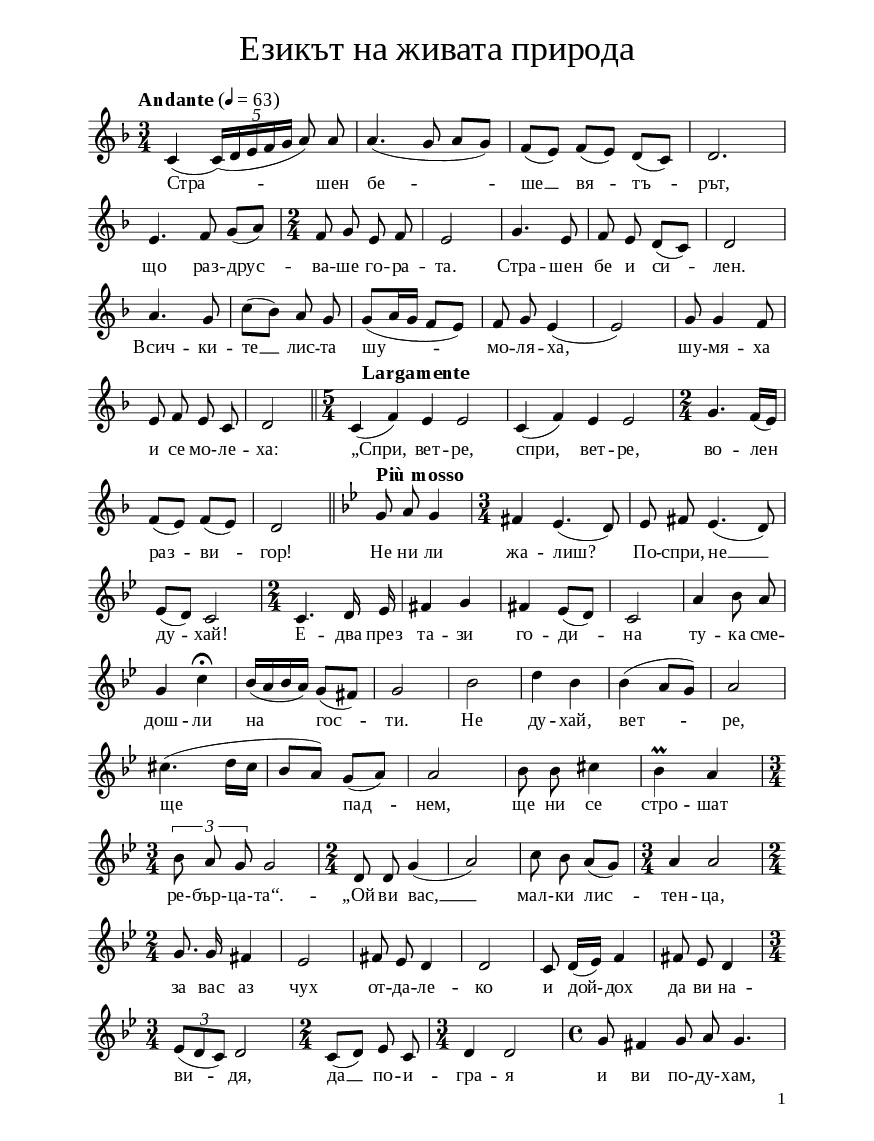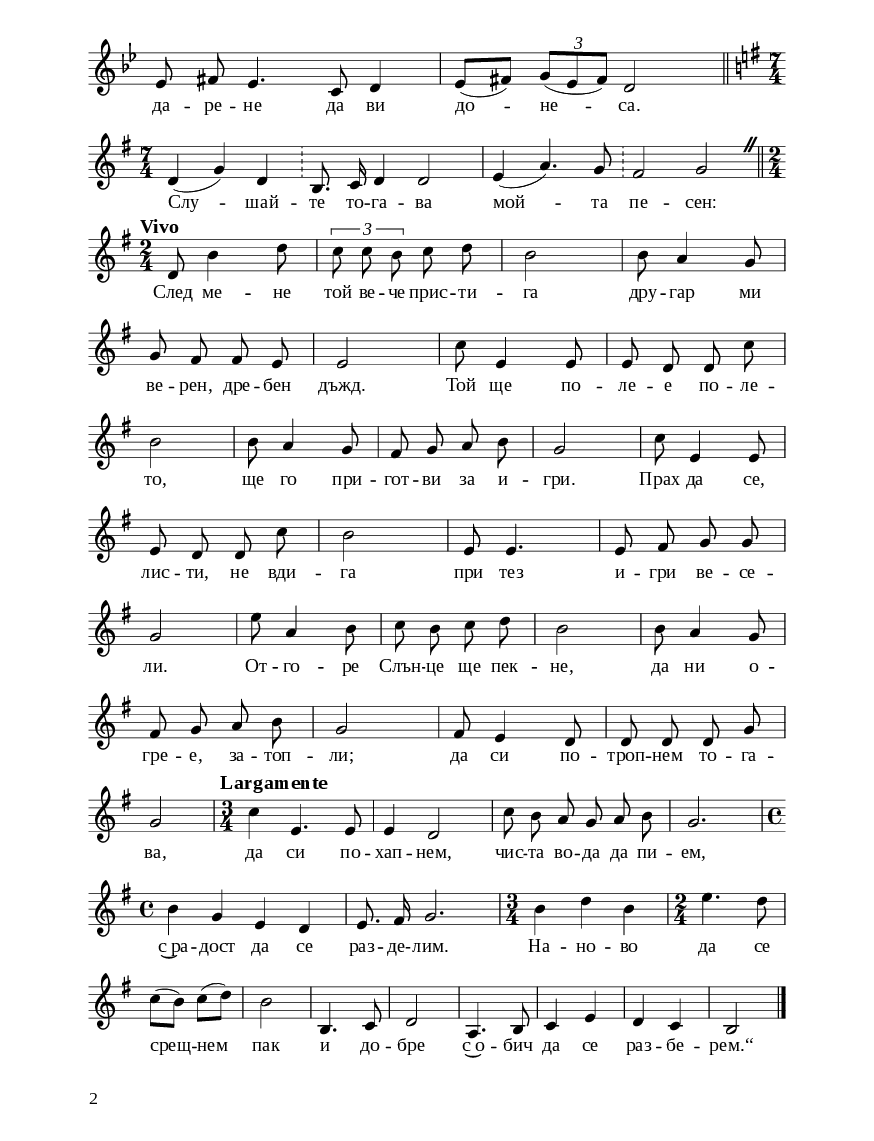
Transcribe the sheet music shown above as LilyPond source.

\version "2.24.3"

\include "include/globals.ily"

\bookpart {
  \label #'ref130
  \tocItem \markup "Езикът на живата природа"

  \paper {
    print-all-headers = ##t
    print-page-number = ##t
    print-first-page-number = ##t

    % put page numbers on the bottom
    oddHeaderMarkup = \markup ""
    evenHeaderMarkup = \markup ""
    oddFooterMarkup = \markup
    \fill-line {
      ""
      \if \should-print-page-number \fromproperty #'page:page-number-string
    }
    evenFooterMarkup = \markup
    \fill-line {
      \if \should-print-page-number \fromproperty #'page:page-number-string
      ""
    }

    left-margin = 1.5\cm
    right-margin = 1.5\cm
    top-margin = 1.6\cm
    bottom-margin = 1.2\cm
    ragged-bottom = ##t % do not spread the staves to fill the whole vertical space

    % change distance between staves
    system-system-spacing =
    #'((basic-distance . 12)
       (minimum-distance . 6)
       (padding . 1)
       (stretchability . 12))
  }
  \score {
    \include "include/score-layout.ily"


    \new Voice \absolute {
      \clef treble
      \key f \major
      \time 3/4
      \tempoFunc "Andante" 4 "63"
      \autoBeamOff
      c'4 ( \once \omit TupletBracket
      \times 4/5  {
        c'16 ) ( [  d'16  e'16  f'16
        g'16 ]
      }
      a'8 ) a'8  |

      a'4. ( g'8   a'8 [  g'8
      ] ) |
      f'8 ( [ e'8 ])
      f'8 ( [  e'8  ] )  d'8 ( [  c'8]) |
      d'2. \break |
      e'4. f'8  g'8 ( [
      a'8  ])
      \time 2/4 f'8 g'8 e'8  f'8 |
      e'2 | % 6
      g'4.  e'8 |
      f'8  e'8
      d'8 ( [  c'8 ]) | d'2 \break |
      a'4.  g'8 | c''8 ( [  bes'8 ]) a'8  g'8 |
      g'8 ( [ a'16   g'16]
      f'8  [ e'8 ] ) |

      f'8 g'8 e'4 ( |e'2) |
      g'8  g'4  f'8 |  \break
      e'8  f'8 e'8  c'8 | d'2 |   % 13
      \time 5/4  | \bar "||" % 13
      \tempo "        Largamente" c'4 ( f'4 )
      e'4  e'2 | % 14
      c'4 (  f'4 )  e'4  e'2 | % 15
      \time 2/4  | % 15
      g'4.  f'16 ( [  e'16 ]) \break | % 16
      f'8 ( [  e'8 ] ) f'8 ( [  e'8 ] )| % 17
      d'2 \bar "||"
      \tempo "Più mosso"
      \key g \minor | % 18
      g'8  a'8  g'4 | % 19
      \time 3/4 fis'4  es'4. ( d'8 ) |
      es'8  fis'8  es'4. ( d'8 )| \break % 21
      es'8 ( [  d'8 ])   c'2   |   % 22
      \time 2/4 c'4.  d'16  es'16 | % 23
      fis'4  g'4|  fis'4
      es'8 ( [  d'8 ])  | c'2 | % 25
      a'4 bes'8 a'8  \break  | % 26
      g'4  c''4 ^\fermata  | % 27
      \slurDown \stemUp bes'16 (
      [a'16 bes'16  a'16])
      \slurNeutral \stemNeutral
      g'8 ( [  fis'8 ] )| % 28
      g'2  | % 29
      bes'2 |  d''4  bes'4 |
      bes'4 ( a'8 [  g'8  ] ) a'2  \break | % 31
      cis''4. (  d''16 [  cis''16 ] |
      bes'8 [  a'8 ] ) % 32
      g'8 ( [  a'8 ] ) a'2 |
      bes'8  bes'8  cis''4 | % 34
      bes'4 \prall  a'4 |  \break % 35
      \time 3/4  | % 35
      \times 2/3  {
        bes'8  a'8  g'8
      }
      g'2 | \time 2/4 d'8  d'8
      g'4 ( | a'2 ) |   % 37
      c''8  bes'8  a'8 ( [  g'8 ]) |
      \time 3/4  | % 38
      a'4  a'2  | \break
      \time 2/4  | % 39
      g'8.  g'16  fis'4 |
      es'2 | % 41
      fis'8  es'8  d'4 | % 42
      d'2 | % 43
      c'8  d'16 ( [  es'16 ] ) f'4 | % 44
      fis'8 es'8  d'4 | % 46
      \time 3/4  | \break  % 46
      \once \omit TupletBracket
      \times 2/3  {
        es'8 ( [  d'8  c'8 ])
      }
      d'2 | % 47
      \time 2/4  | % 47
      c'8 ( [  d'8 ])  es'8  c'8  | % 48
      \time 3/4  | % 48
      d'4  d'2 | % 49
      \time 4/4  | % 49
      g'8  fis'4  g'8
      a'8 g'4. \break | % 51
      es'8  fis'8  es'4.  c'8
      d'4 |  es'8 ([ fis'8 ])
      \times 2/3  {
        g'8 ( [  es'8  fis'8 ] )
      } d'2 | \bar "||" \break
      \key g \major \time 7/4 | % 54
      d'4 (  g'4 )  d'4  \bar "!" b8. c'16 d'4  d'2 | % 56
      e'4 ( a'4.)   g'8  \bar "!" fis'2  g'2 \caesura \bar "||" \break
      \time 2/4  | % 58
      \tempo "Vivo" d'8 b'4  d''8 | % 59
      \tupletUp \times 2/3  {
        c''8   c''8  b'8
      } \tupletNeutral
      c''8 d''8  |
      b'2 | % 61
      b'8  a'4  g'8 | \break % 62
      g'8  fis'8  fis'8  e'8 | % 63
      e'2 | % 64
      c''8  e'4  e'8 | % 65
      e'8  d'8  d'8  c''8 | \break % 66
      b'2 | % 67
      b'8  a'4  g'8  | % 68
      fis'8  g'8  a'8  b'8 |  % 69
      g'2 |
      c''8  e'4  e'8 | \break % 71
      e'8  d'8  d'8  c''8 | % 72
      b'2  | % 73
      e'8  e'4. |   % 74
      e'8  fis'8  g'8  g'8 \break | % 75
      g'2  | % 76
      e''8  a'4  b'8 | % 77
      c''8   b'8  c''8  d''8 | % 78
      b'2 |  % 79
      b'8  a'4  g'8 |\break
      fis'8  g'8  a'8  b'8 | % 81
      g'2 | % 82
      fis'8  e'4  d'8 |
      d'8  d'8  d'8  g'8 | \break % 84
      g'2 | % 85
      \tempo "Largamente"
      \time 3/4  | % 85
      c''4  e'4.  e'8 | % 86
      e'4 d'2 | % 87
      c''8 b'8 a'8  g'8
      a'8  b'8  | % 88
      g'2. |  \break % 89
      \time 4/4  | % 89
      b'4 g'4  e'4
      d'4 |
      e'8.  fis'16  g'2.   | % 91
      \time 3/4 b'4 d''4  b'4 | \time 2/4  e''4. d''8 |  \break | % 92
      c''8 ( [  b'8 ])  c''8 ( [
      d''8 ]) | b'2 | % 93
      b4.  c'8  d'2 | % 94
      a4. b8  c'4
      e'4 | % 95
      d'4  c'4  b2 \bar "|."
    }

    \addlyrics {
      Стра --  шен
      бе --   ше __  вя -- тъ
      -- рът, що раз -- друс -- ва --
      ше го -- ра -- та. Стра -- шен
      бе и си -- лен. Всич -- ки -- те __
      лис -- та шу --
      мо -- ля -- ха, шу -- мя -- ха и се
      "мо-" -- ле -- ха: „Спри,  вет --
      ре, спри,  вет -- ре, во -- лен
      раз -- ви -- гор! Не ни
      ли жа -- лиш?  По -- спри, не __
      ду -- хай! Е -- два през та
      -- зи го -- ди -- на ту --
      ка сме -- дош -- ли на
      гос -- ти. Не ду -- хай, вет --
      ре, ще пад --
      нем, ще ни се стро -- шат "ре-" --
      "бър-" -- "ца-" -- та“. -- „Ой ви вас, __
      "мал-" -- ки лис -- тен -- ца,
      за вас аз чух от -- да -- ле -- ко
      и "дой-" -- дох да ви на -- ви
      --  дя, да __  по -- и -- гра --
      я и ви "по-" -- "ду-" -- хам, да -- ре --
      не да ви до -- не --  са.
      Слу -- шай -- те то -- га -- ва
      мой -- та пе -- сен: След ме --
      не той ве -- че прис -- ти -- га дру
      -- гар ми ве -- рен, дре -- бен
      дъжд. Той ще по -- ле -- е по --
      ле -- то, ще го при -- гот -- ви
      за и -- гри. Прах да се, лис --
      ти, не вди -- га при тез и -- гри
      ве -- се -- ли. От -- го -- ре Слън
      -- це ще пек -- не, да ни о --
      гре -- е, за -- топ -- ли; да си
      по -- троп -- нем то -- га  -- ва,
      да си по -- хап  -- нем, чис
      -- та во -- да да пи  -- ем,
      с~ра -- дост да се раз -- "де-" --
      лим. На -- но -- во да се срещ
      -- нем  пак и до -- бре с~о
      -- бич да се раз -- бе -- рем.“}

      \header {
        title = \titleFunc #'ref_desc_8 "Езикът на живата природа" "Ezikăt na živata priroda"
      }

      \midi{}

    }



  } % bookpart
